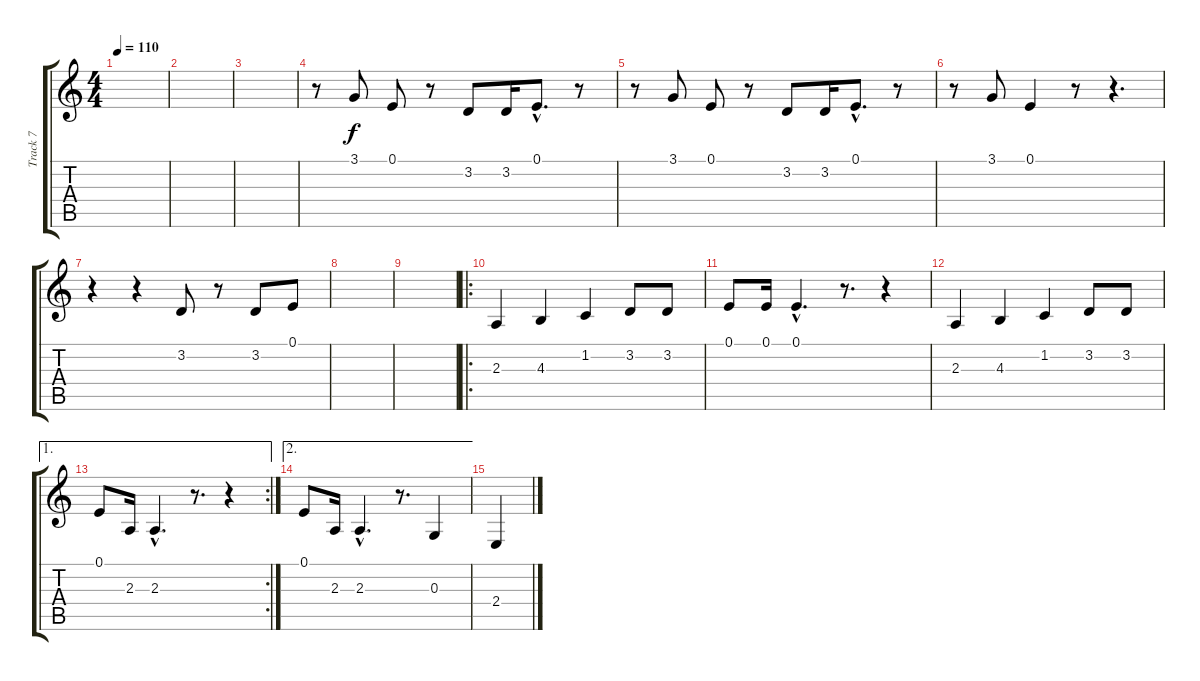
\track ("Track 7" "Track 7") {instrument lead2sawtooth}
\staff {score tabs}
\tuning (E4 B3 G3 D3 A2 E2) {hide}
\ts (4 4)
\tempo 110
\clef g2
\ks c
|
|
|
r.8 3.1.8 0.1.8 r.8 3.2.8 3.2.16 0.1{hac}.8{d} r.8 |
r.8 3.1.8 0.1.8 r.8 3.2.8 3.2.16 0.1{hac}.8{d} r.8 |
r.8 3.1.8 0.1.4 r.8 r.4{d} |
r.4 r.4 3.2.8 r.8 3.2.8 0.1.8 |
|
|
\ro
2.3.4{dy f} 4.3.4 1.2.4 3.2.8 3.2.8 |
0.1.8 0.1.16 0.1{hac}.4{d} r.8{d} r.4 |
2.3.4 4.3.4 1.2.4 3.2.8 3.2.8 |
\ae 1
\rc 2
0.1.8 2.3.16 2.3{hac}.4{d} r.8{d} r.4 |
\ae 2
0.1.8 2.3.16 2.3{hac}.4{d} r.8{d} 0.3.4 |
2.4.4
